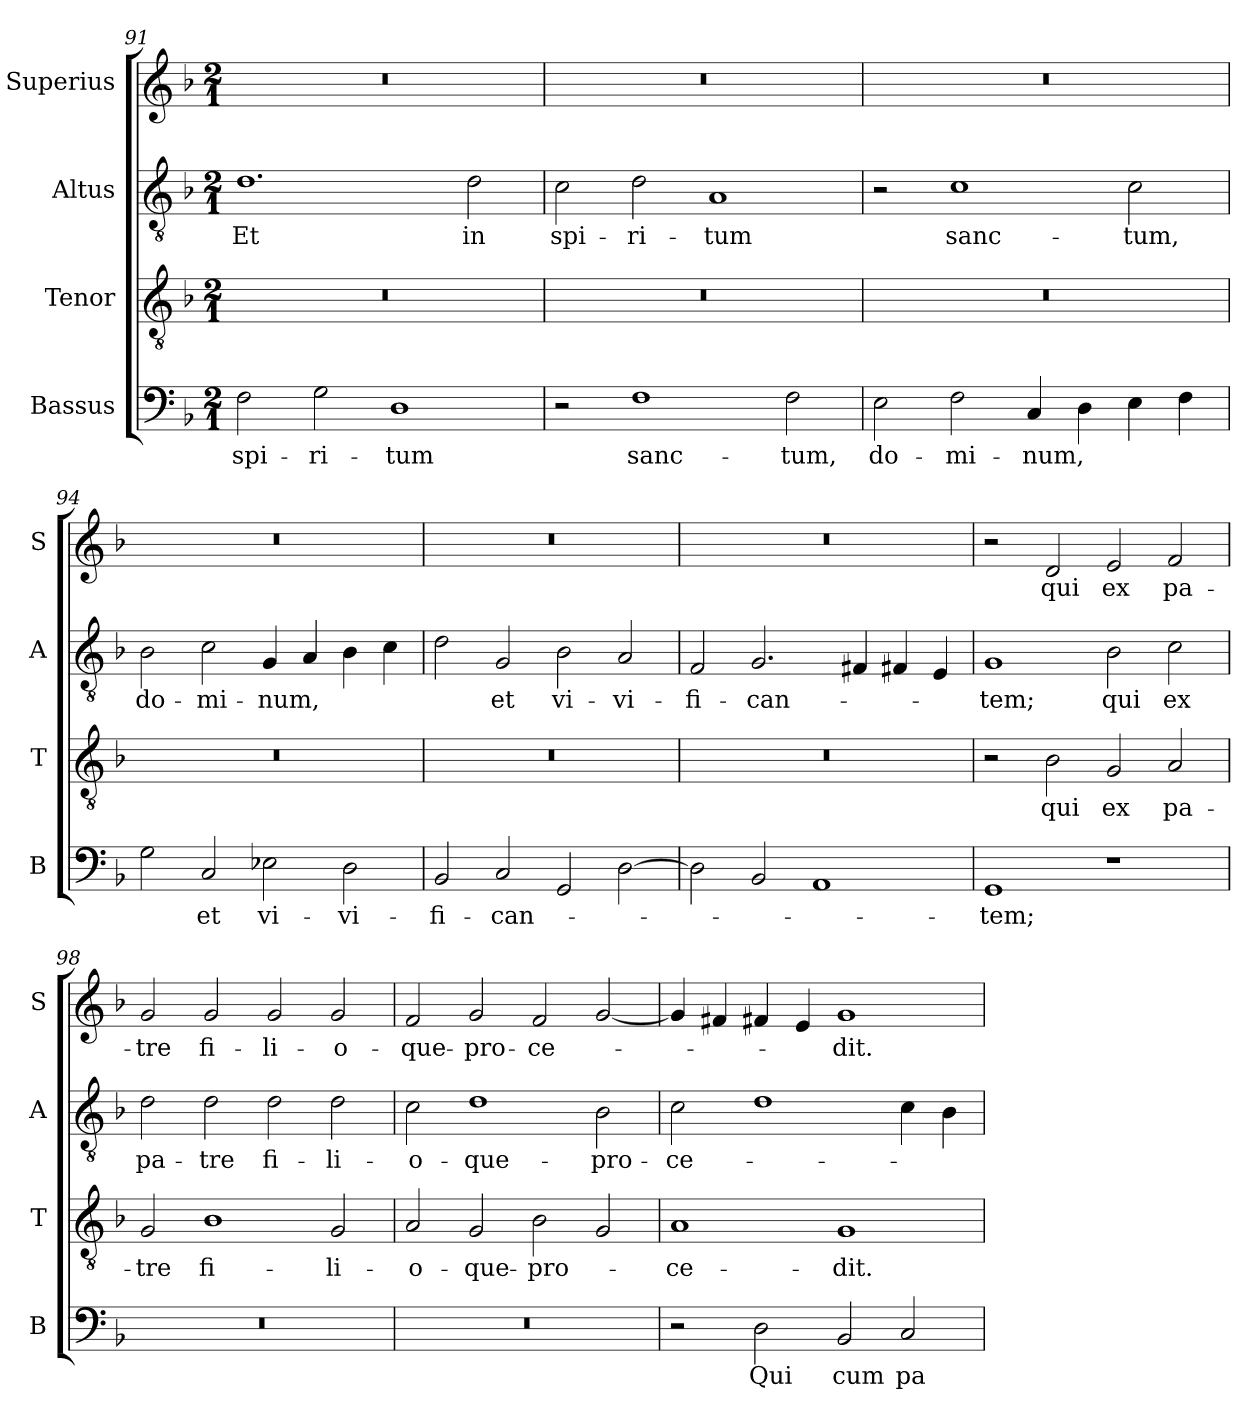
**kern	**text	**kern	**text	**kern	**text	**kern	**text
*part4	*part4	*part3	*part3	*part2	*part2	*part1	*part1
*staff4	*staff4	*staff3	*staff3	*staff2	*staff2	*staff1	*staff1
*I"Bassus	*	*I"Tenor	*	*I"Altus	*	*I"Superius	*
*I'B	*	*I'T	*	*I'A	*	*I'S	*
*clefF4	*	*clefGv2	*	*clefGv2	*	*clefG2	*
*k[b-]	*	*k[b-]	*	*k[b-]	*	*k[b-]	*
*M2/1	*	*M2/1	*	*M2/1	*	*M2/1	*
=91	=91	=91	=91	=91	=91	=91	=91
2F\	spi-	0r	.	1.d	Et	0r	.
2G\	-ri-	.	.	.	.	.	.
1D	-tum	.	.	.	.	.	.
.	.	.	.	2d\	in	.	.
=92	=92	=92	=92	=92	=92	=92	=92
2r	.	0r	.	2c\	spi-	0r	.
1F	sanc-	.	.	2d\	-ri-	.	.
.	.	.	.	1A	-tum	.	.
2F\	-tum,	.	.	.	.	.	.
=93	=93	=93	=93	=93	=93	=93	=93
2E\	do-	0r	.	2r	.	0r	.
2F\	-mi-	.	.	1c	sanc-	.	.
4C/	-num,	.	.	.	.	.	.
4D\	.	.	.	.	.	.	.
4E\	.	.	.	2c\	-tum,	.	.
4F\	.	.	.	.	.	.	.
=94	=94	=94	=94	=94	=94	=94	=94
2G\	.	0r	.	2B-\	do-	0r	.
2C/	et	.	.	2c\	-mi-	.	.
2E-X\	vi-	.	.	4G/	-num,	.	.
.	.	.	.	4A/	.	.	.
2D\	-vi-	.	.	4B-\	.	.	.
.	.	.	.	4c\	.	.	.
=95	=95	=95	=95	=95	=95	=95	=95
2BB-/	-fi-	0r	.	2d\	.	0r	.
2C/	-can-	.	.	2G/	et	.	.
2GG/	.	.	.	2B-\	vi-	.	.
[2D\	.	.	.	2A/	-vi-	.	.
=96	=96	=96	=96	=96	=96	=96	=96
2D\]	.	0r	.	2F/	-fi-	0r	.
2BB-/	.	.	.	2.G/	-can-	.	.
1AA	.	.	.	.	.	.	.
.	.	.	.	4F#X/	.	.	.
.	.	.	.	4F#X/	.	.	.
.	.	.	.	4E/	.	.	.
=97	=97	=97	=97	=97	=97	=97	=97
1GG	-tem;	2r	.	1G	-tem;	2r	.
.	.	2B-\	qui	.	.	2d/	qui
1r	.	2G/	ex	2B-\	qui	2e/	ex
.	.	2A/	pa-	2c\	ex	2f/	pa-
=98	=98	=98	=98	=98	=98	=98	=98
0r	.	2G/	-tre	2d\	pa-	2g/	-tre
.	.	1B-	fi-	2d\	-tre	2g/	fi-
.	.	.	.	2d\	fi-	2g/	-li-
.	.	2G/	-li-	2d\	-li-	2g/	-o-
=99	=99	=99	=99	=99	=99	=99	=99
0r	.	2A/	-o-	2c\	-o-	2f/	-que-
.	.	2G/	-que-	1d	-que-	2g/	-pro-
.	.	2B-\	-pro-	.	.	2f/	-ce-
.	.	2G/	.	2B-\	-pro-	[2g/	.
=100	=100	=100	=100	=100	=100	=100	=100
2r	.	1A	-ce-	2c\	-ce-	4g/]	.
.	.	.	.	.	.	4f#X/	.
2D\	Qui	.	.	1d	.	4f#X/	.
.	.	.	.	.	.	4e/	.
2BB-/	cum	1G	-dit.	.	.	1g	-dit.
2C/	pa-	.	.	4c\	.	.	.
.	.	.	.	4B-\	.	.	.
=	=	=	=	=	=	=	=
*-	*-	*-	*-	*-	*-	*-	*-
